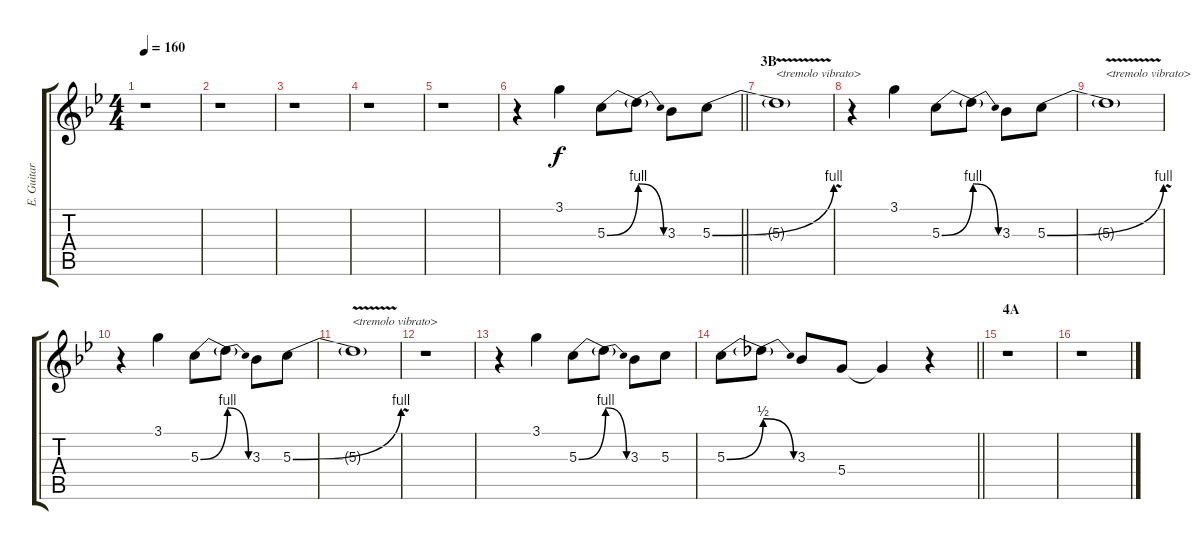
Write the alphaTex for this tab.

\track ("E. Guitar I" "E. Guitar ") {instrument overdrivenguitar}
\staff {score tabs}
\tuning (E4 B3 G3 D3 A2 E2) {hide}
\ts (4 4)
\tempo 160
\clef g2
\ks bb
r.1{dy f} |
r.1 |
r.1 |
r.1 |
r.1 |
\barLineRight lightlight
r.4 3.1.4 5.3{be (bend 0 0 60 4)}.8 5.3{be (release 0 4 60 0) t}.8 3.3.8 5.3{be (bend 0 0 60 4)}.8 |
\section ("" "3B")
5.3{v t}.1{txt "<tremolo vibrato>"} |
r.4 3.1.4 5.3{be (bend 0 0 60 4)}.8 5.3{be (release 0 4 60 0) t}.8 3.3.8 5.3{be (bend 0 0 60 4)}.8 |
5.3{v t}.1{txt "<tremolo vibrato>"} |
r.4 3.1.4 5.3{be (bend 0 0 60 4)}.8 5.3{be (release 0 4 60 0) t}.8 3.3.8 5.3{be (bend 0 0 60 4)}.8 |
5.3{v t}.1{txt "<tremolo vibrato>"} |
r.1 |
r.4 3.1.4 5.3{be (bend 0 0 60 4)}.8 5.3{be (release 0 4 60 0) t}.8 3.3.8 5.3.8 |
\barLineRight lightlight
5.3{be (bend 0 0 60 2)}.8 5.3{be (release 0 2 60 0) t}.8 3.3.8 5.4.8 5.4{t}.4 r.4 |
\section ("" "4A")
r.1 |
r.1
